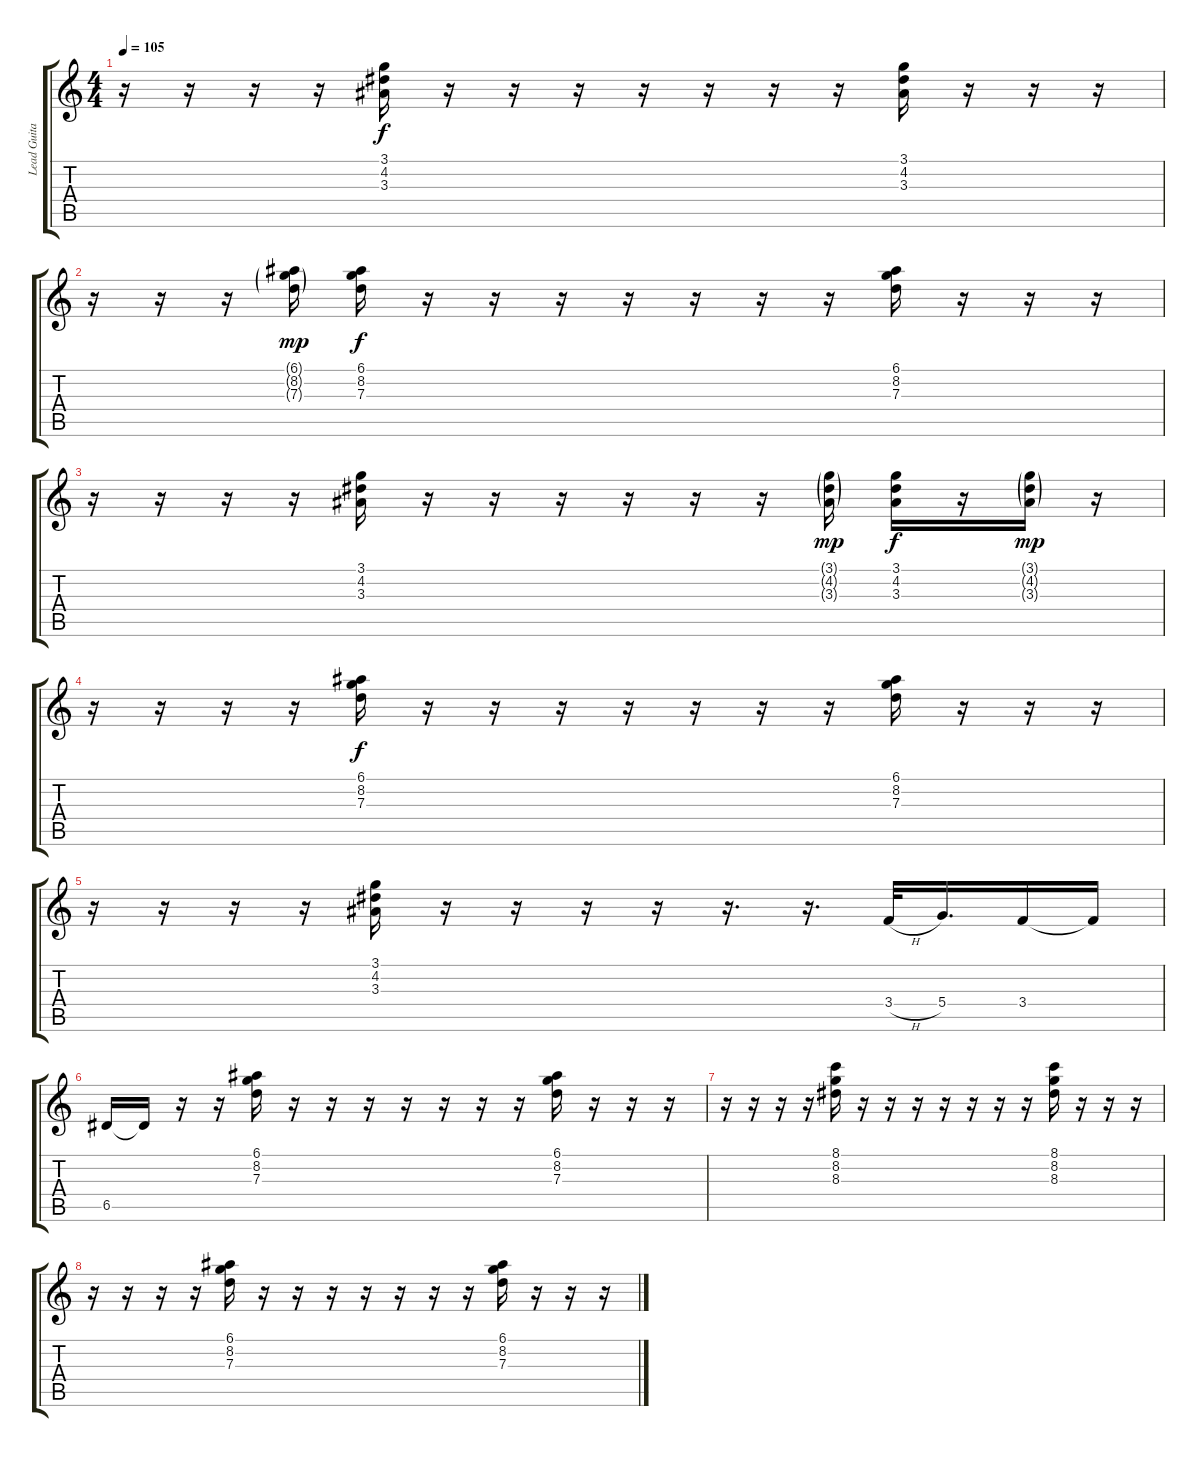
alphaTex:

\track ("Lead Guitar" "Lead Guita") {instrument electricguitarclean}
\staff {score tabs}
\tuning (E4 B3 G3 D3 A2 E2) {hide}
\ts (4 4)
\tempo 105
\clef g2
\ks c
r.16{dy f} r.16 r.16 r.16 (3.1 4.2 3.3).16 r.16 r.16 r.16 r.16 r.16 r.16 r.16 (3.1 4.2 3.3).16 r.16 r.16 r.16 |
r.16 r.16 r.16 (6.1{g} 8.2{g} 7.3{g}).16{dy mp} (6.1 8.2 7.3).16{dy f} r.16 r.16 r.16 r.16 r.16 r.16 r.16 (6.1 8.2 7.3).16 r.16 r.16 r.16 |
r.16 r.16 r.16 r.16 (3.1 4.2 3.3).16 r.16 r.16 r.16 r.16 r.16 r.16 (3.1{g} 4.2{g} 3.3{g}).16{dy mp} (3.1 4.2 3.3).16{dy f} r.16 (3.1{g} 4.2{g} 3.3{g}).16{dy mp} r.16 |
r.16 r.16 r.16 r.16 (6.1 8.2 7.3).16{dy f} r.16 r.16 r.16 r.16 r.16 r.16 r.16 (6.1 8.2 7.3).16 r.16 r.16 r.16 |
r.16 r.16 r.16 r.16 (3.1 4.2 3.3).16 r.16 r.16 r.16 r.16 r.16{d} r.16{d} 3.4{h}.32 5.4.16{d} 3.4.16 3.4{t}.16 |
6.5.16 6.5{t}.16 r.16 r.16 (6.1 8.2 7.3).16 r.16 r.16 r.16 r.16 r.16 r.16 r.16 (6.1 8.2 7.3).16 r.16 r.16 r.16 |
r.16 r.16 r.16 r.16 (8.1 8.2 8.3).16 r.16 r.16 r.16 r.16 r.16 r.16 r.16 (8.1 8.2 8.3).16 r.16 r.16 r.16 |
r.16 r.16 r.16 r.16 (6.1 8.2 7.3).16 r.16 r.16 r.16 r.16 r.16 r.16 r.16 (6.1 8.2 7.3).16 r.16 r.16 r.16
